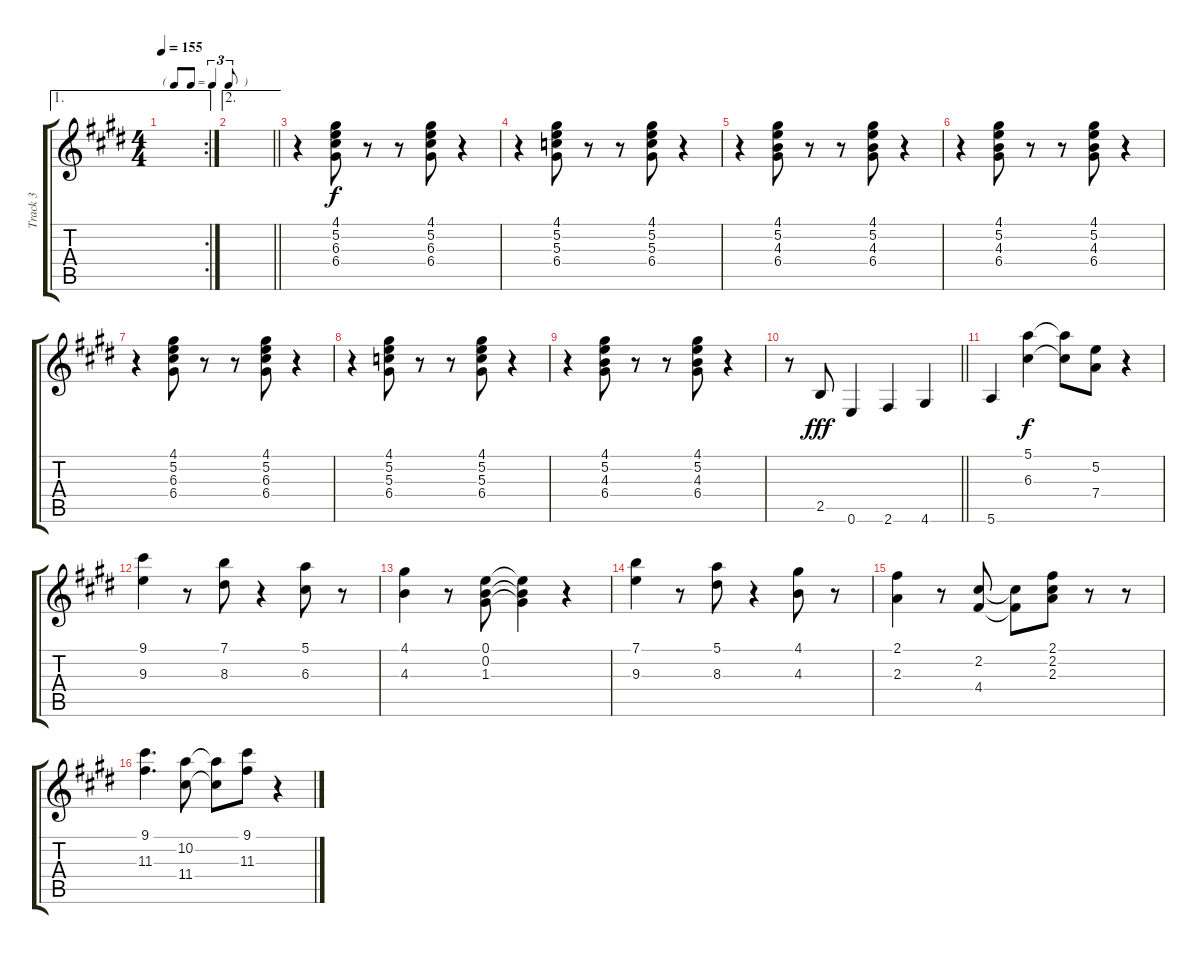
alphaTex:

\track ("Track 3" "Track 3") {instrument electricguitarclean}
\staff {score tabs}
\tuning (E4 B3 G3 D3 A2 E2) {hide}
\ae 1
\rc 2
\ts (4 4)
\tf triplet8th
\tempo 155
\clef g2
\ks e
|
\ae 2
\barLineRight lightlight
|
r.4 (4.1 5.2 6.3 6.4).8 r.8 r.8 (4.1 5.2 6.3 6.4).8 r.4 |
r.4 (4.1 5.2 5.3 6.4).8 r.8 r.8 (4.1 5.2 5.3 6.4).8 r.4 |
r.4 (4.1 5.2 4.3 6.4).8 r.8 r.8 (4.1 5.2 4.3 6.4).8 r.4 |
r.4 (4.1 5.2 4.3 6.4).8 r.8 r.8 (4.1 5.2 4.3 6.4).8 r.4 |
r.4 (4.1 5.2 6.3 6.4).8 r.8 r.8 (4.1 5.2 6.3 6.4).8 r.4 |
r.4 (4.1 5.2 5.3 6.4).8 r.8 r.8 (4.1 5.2 5.3 6.4).8 r.4 |
r.4 (4.1 5.2 4.3 6.4).8 r.8 r.8 (4.1 5.2 4.3 6.4).8 r.4 |
\barLineRight lightlight
r.8 2.5.8{dy fff volume 10} 0.6.4 2.6.4 4.6.4 |
5.6.4 (5.1 6.3).4{dy f} (5.1{t} 6.3{t}).8 (5.2 7.4).8 r.4 |
(9.1 9.3).4 r.8 (7.1 8.3).8 r.4 (5.1 6.3).8 r.8 |
(4.1 4.3).4 r.8 (0.1 0.2 1.3).8 (0.1{t} 0.2{t} 1.3{t}).4 r.4 |
(7.1 9.3).4 r.8 (5.1 8.3).8 r.4 (4.1 4.3).8 r.8 |
(2.1 2.3).4 r.8 (2.2 4.4).8 (2.2{t} 4.4{t}).8 (2.1 2.2 2.3).8 r.8 r.8 |
(9.1 11.3).4{d} (10.2 11.4).8 (10.2{t} 11.4{t}).8 (9.1 11.3).8 r.4
